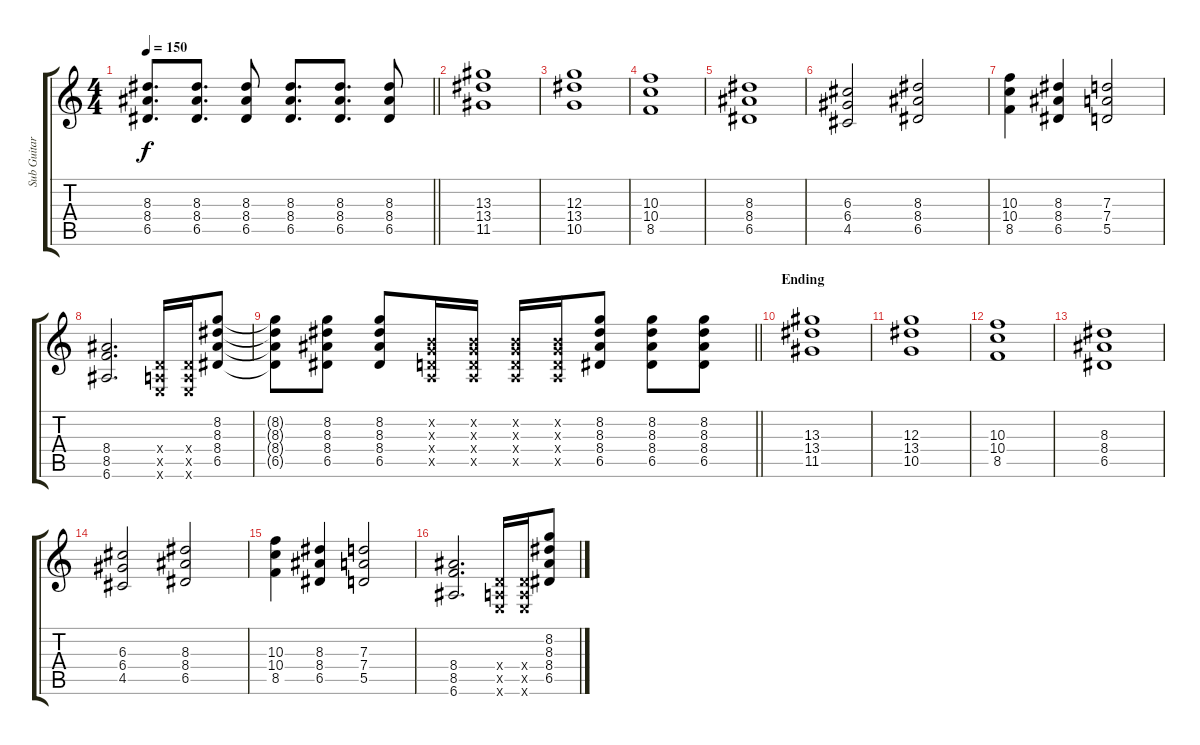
\track ("Sub Guitar" "Sub Guitar") {instrument distortionguitar}
\staff {score tabs}
\tuning (E4 B3 G3 D3 A2 E2) {hide}
\ts (4 4)
\tempo 150
\clef g2
\barLineRight lightlight
\ks c
(8.3 8.4 6.5).8{d dy f} (8.3 8.4 6.5).8{d} (8.3 8.4 6.5).8 (8.3 8.4 6.5).8{d} (8.3 8.4 6.5).8{d} (8.3 8.4 6.5).8 |
(13.3 13.4 11.5).1 |
(12.3 13.4 10.5).1 |
(10.3 10.4 8.5).1 |
(8.3 8.4 6.5).1 |
(6.3 6.4 4.5).2 (8.3 8.4 6.5).2 |
(10.3 10.4 8.5).4 (8.3 8.4 6.5).4 (7.3 7.4 5.5).2 |
(8.4 8.5 6.6).2{d} (0.4{x} 0.5{x} 0.6{x}).16 (0.4{x} 0.5{x} 0.6{x}).16 (8.2 8.3 8.4 6.5).8 |
\barLineRight lightlight
(8.2{t} 8.3{t} 8.4{t} 6.5{t}).8 (8.2 8.3 8.4 6.5).8 (8.2 8.3 8.4 6.5).8 (0.2{x} 0.3{x} 0.4{x} 0.5{x}).16 (0.2{x} 0.3{x} 0.4{x} 0.5{x}).16 (0.2{x} 0.3{x} 0.4{x} 0.5{x}).16 (0.2{x} 0.3{x} 0.4{x} 0.5{x}).16 (8.2 8.3 8.4 6.5).8 (8.2 8.3 8.4 6.5).8 (8.2 8.3 8.4 6.5).8 |
\section ("" "Ending")
(13.3 13.4 11.5).1 |
(12.3 13.4 10.5).1 |
(10.3 10.4 8.5).1 |
(8.3 8.4 6.5).1 |
(6.3 6.4 4.5).2 (8.3 8.4 6.5).2 |
(10.3 10.4 8.5).4 (8.3 8.4 6.5).4 (7.3 7.4 5.5).2 |
(8.4 8.5 6.6).2{d} (0.4{x} 0.5{x} 0.6{x}).16 (0.4{x} 0.5{x} 0.6{x}).16 (8.2 8.3 8.4 6.5).8
